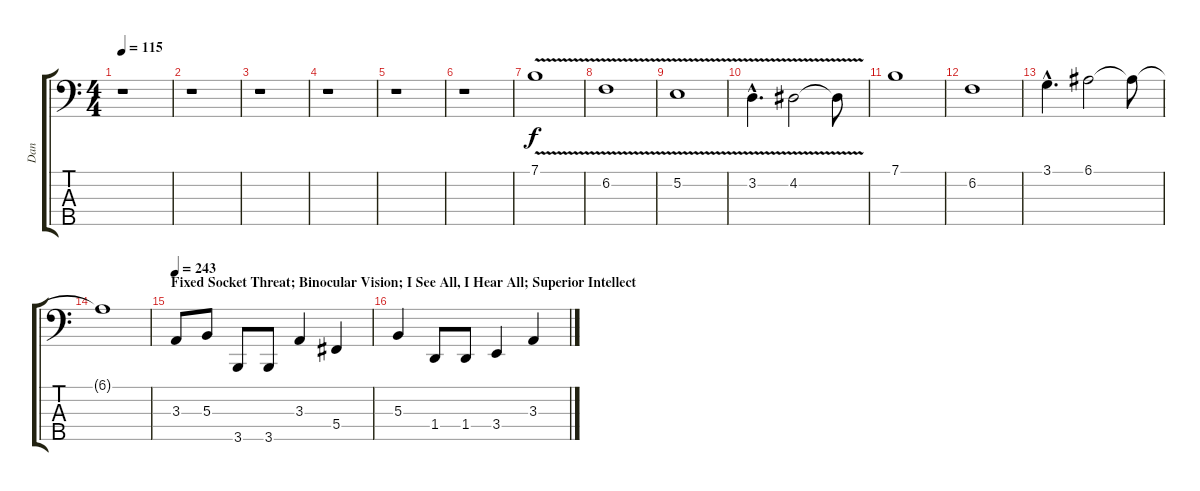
\track ("Dan" "Dan") {instrument electricbasspick}
\staff {score tabs}
\tuning (E2 B1 Gb1 Db1 Ab0) {hide}
\ts (4 4)
\tempo 115
\clef f4
\ks c
r.1{dy f} |
r.1 |
r.1 |
r.1 |
r.1 |
r.1 |
\section ("" "")
7.1{v}.1 |
6.2{v}.1 |
5.2{v}.1 |
3.2{v hac}.4{d} 4.2{v}.2 4.2{t}.8 |
7.1.1 |
6.2.1 |
3.1{hac}.4{d} 6.1.2 6.1{t}.8 |
6.1{t}.1 |
\section ("" "Fixed Socket Threat; Binocular Vision; I See All, I Hear All; Superior Intellect")
\tempo 243
3.3.8 5.3.8 3.5.8 3.5.8 3.3.4 5.4.4 |
5.3.4 1.4.8 1.4.8 3.4.4 3.3.4
